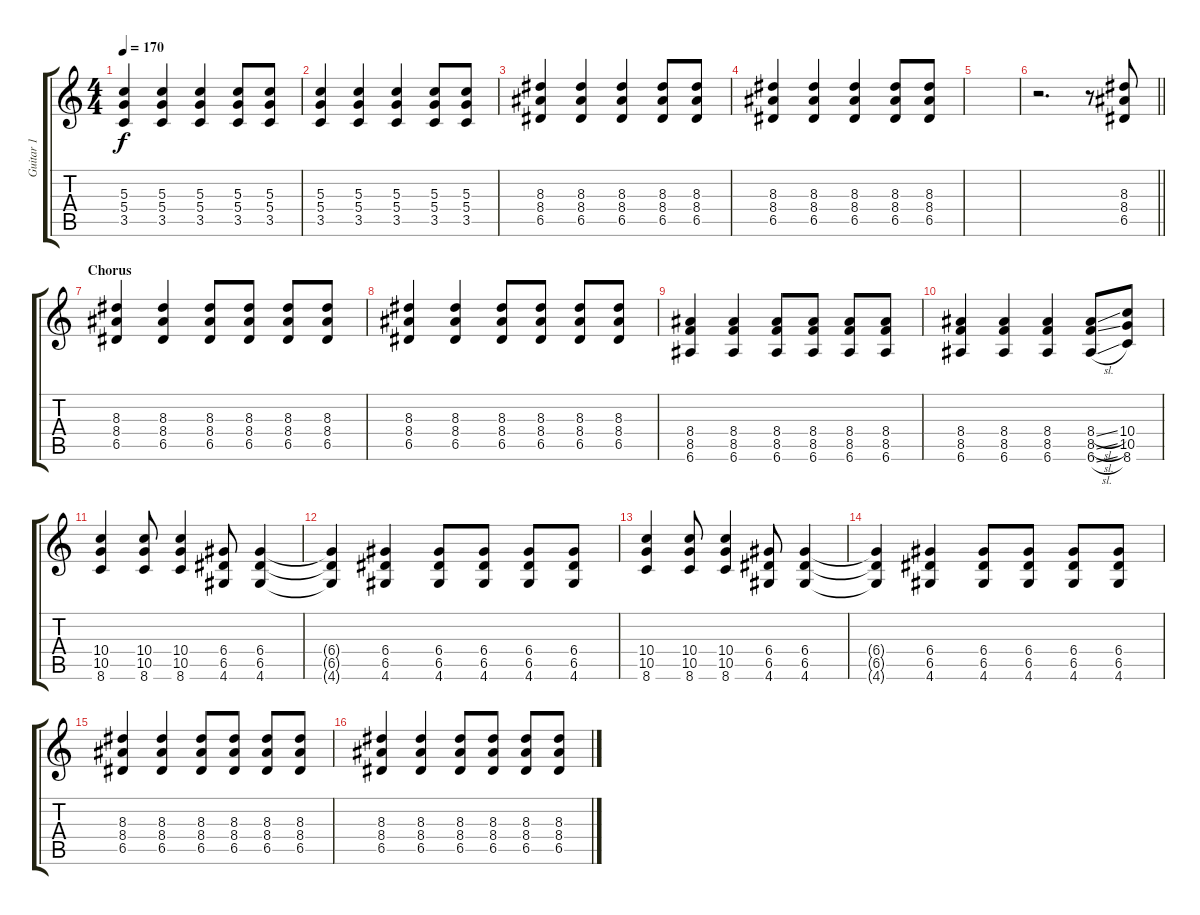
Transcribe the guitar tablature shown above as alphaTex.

\track ("Guitar 1" "Guitar 1") {instrument overdrivenguitar}
\staff {score tabs}
\tuning (E4 B3 G3 D3 A2 E2) {hide}
\ts (4 4)
\tempo 170
\clef g2
\ks c
(5.3 5.4 3.5).4{dy f} (5.3 5.4 3.5).4 (5.3 5.4 3.5).4 (5.3 5.4 3.5).8 (5.3 5.4 3.5).8 |
(5.3 5.4 3.5).4 (5.3 5.4 3.5).4 (5.3 5.4 3.5).4 (5.3 5.4 3.5).8 (5.3 5.4 3.5).8 |
(8.3 8.4 6.5).4 (8.3 8.4 6.5).4 (8.3 8.4 6.5).4 (8.3 8.4 6.5).8 (8.3 8.4 6.5).8 |
(8.3 8.4 6.5).4 (8.3 8.4 6.5).4 (8.3 8.4 6.5).4 (8.3 8.4 6.5).8 (8.3 8.4 6.5).8 |
|
\barLineRight lightlight
r.2{d} r.8 (8.3 8.4 6.5).8 |
\section ("" "Chorus")
(8.3 8.4 6.5).4 (8.3 8.4 6.5).4 (8.3 8.4 6.5).8 (8.3 8.4 6.5).8 (8.3 8.4 6.5).8 (8.3 8.4 6.5).8 |
(8.3 8.4 6.5).4 (8.3 8.4 6.5).4 (8.3 8.4 6.5).8 (8.3 8.4 6.5).8 (8.3 8.4 6.5).8 (8.3 8.4 6.5).8 |
(8.4 8.5 6.6).4 (8.4 8.5 6.6).4 (8.4 8.5 6.6).8 (8.4 8.5 6.6).8 (8.4 8.5 6.6).8 (8.4 8.5 6.6).8 |
(8.4 8.5 6.6).4 (8.4 8.5 6.6).4 (8.4 8.5 6.6).4 (8.4{sl} 8.5{sl} 6.6{sl}).8 (10.4 10.5 8.6).8 |
(10.4 10.5 8.6).4 (10.4 10.5 8.6).8 (10.4 10.5 8.6).4 (6.4 6.5 4.6).8 (6.4 6.5 4.6).4 |
(6.4{t} 6.5{t} 4.6{t}).4 (6.4 6.5 4.6).4 (6.4 6.5 4.6).8 (6.4 6.5 4.6).8 (6.4 6.5 4.6).8 (6.4 6.5 4.6).8 |
(10.4 10.5 8.6).4 (10.4 10.5 8.6).8 (10.4 10.5 8.6).4 (6.4 6.5 4.6).8 (6.4 6.5 4.6).4 |
(6.4{t} 6.5{t} 4.6{t}).4 (6.4 6.5 4.6).4 (6.4 6.5 4.6).8 (6.4 6.5 4.6).8 (6.4 6.5 4.6).8 (6.4 6.5 4.6).8 |
(8.3 8.4 6.5).4 (8.3 8.4 6.5).4 (8.3 8.4 6.5).8 (8.3 8.4 6.5).8 (8.3 8.4 6.5).8 (8.3 8.4 6.5).8 |
(8.3 8.4 6.5).4 (8.3 8.4 6.5).4 (8.3 8.4 6.5).8 (8.3 8.4 6.5).8 (8.3 8.4 6.5).8 (8.3 8.4 6.5).8
